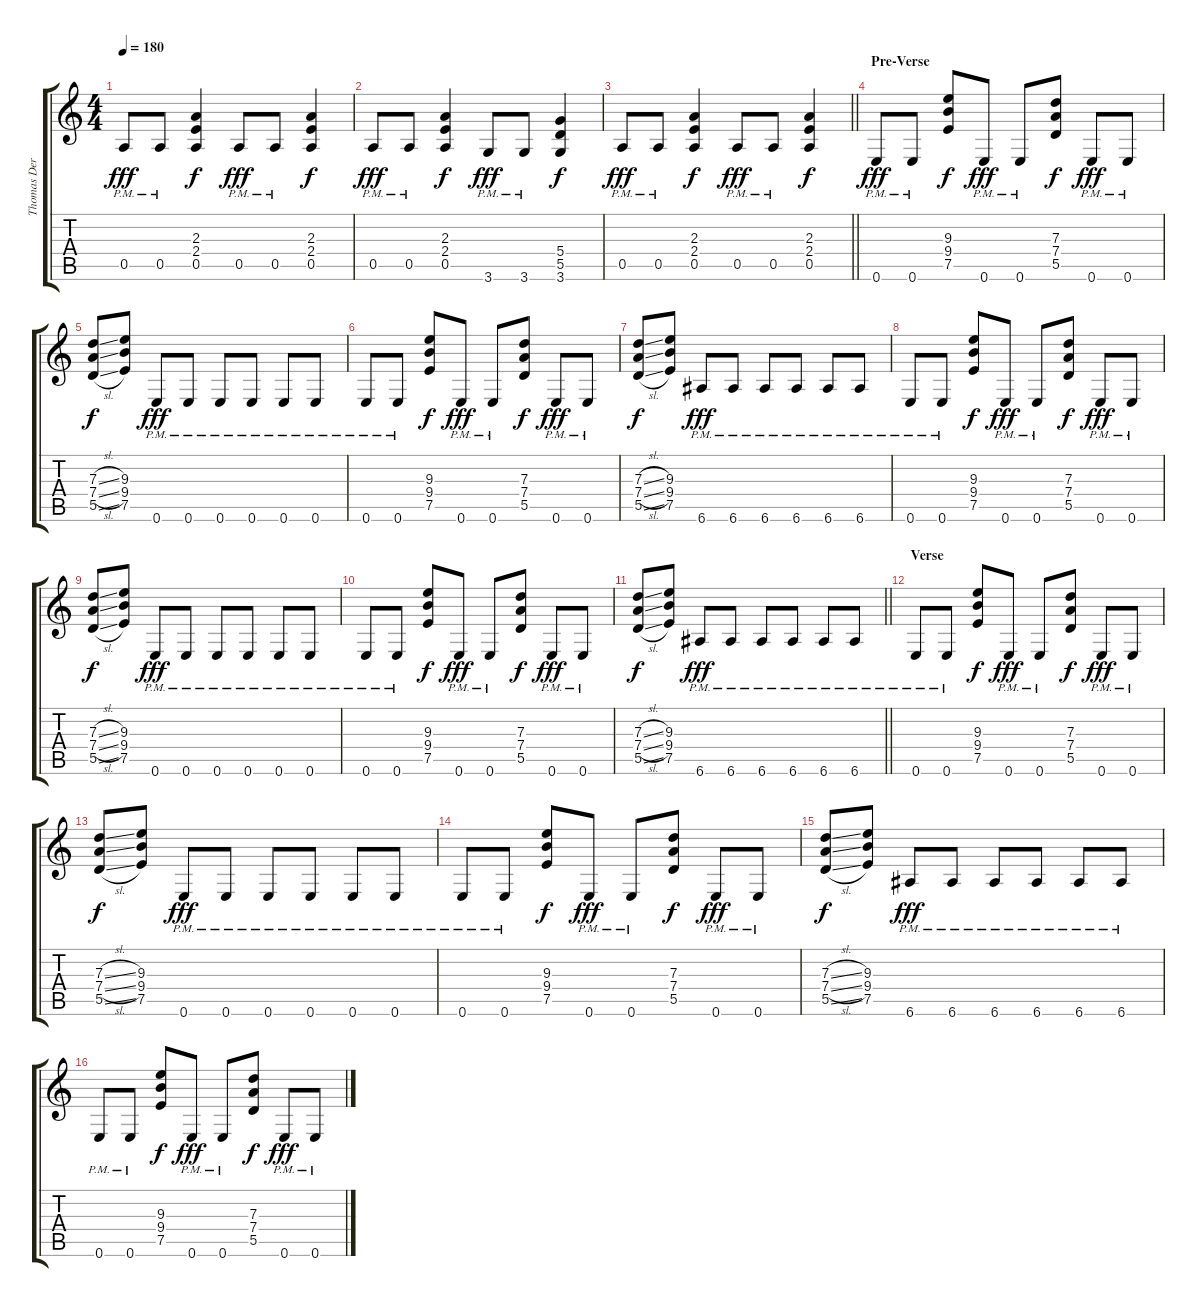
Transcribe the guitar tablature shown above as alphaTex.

\track ("Thomas Der Münzer" "Thomas Der") {instrument distortionguitar}
\staff {score tabs}
\tuning (E4 B3 G3 D3 A2 E2) {hide}
\ts (4 4)
\tempo 180
\clef g2
\ks c
0.5{pm}.8{dy fff} 0.5{pm}.8 (2.3 2.4 0.5).4{dy f} 0.5{pm}.8{dy fff} 0.5{pm}.8 (2.3 2.4 0.5).4{dy f} |
0.5{pm}.8{dy fff} 0.5{pm}.8 (2.3 2.4 0.5).4{dy f} 3.6{pm}.8{dy fff} 3.6{pm}.8 (5.4 5.5 3.6).4{dy f} |
\barLineRight lightlight
0.5{pm}.8{dy fff} 0.5{pm}.8 (2.3 2.4 0.5).4{dy f} 0.5{pm}.8{dy fff} 0.5{pm}.8 (2.3 2.4 0.5).4{dy f} |
\section ("" "Pre-Verse")
0.6{pm}.8{dy fff} 0.6{pm}.8 (9.3 9.4 7.5).8{dy f} 0.6{pm}.8{dy fff} 0.6{pm}.8 (7.3 7.4 5.5).8{dy f} 0.6{pm}.8{dy fff} 0.6{pm}.8 |
(7.3{sl} 7.4{sl} 5.5{sl}).8{dy f} (9.3 9.4 7.5).8 0.6{pm}.8{dy fff} 0.6{pm}.8 0.6{pm}.8 0.6{pm}.8 0.6{pm}.8 0.6{pm}.8 |
0.6{pm}.8 0.6{pm}.8 (9.3 9.4 7.5).8{dy f} 0.6{pm}.8{dy fff} 0.6{pm}.8 (7.3 7.4 5.5).8{dy f} 0.6{pm}.8{dy fff} 0.6{pm}.8 |
(7.3{sl} 7.4{sl} 5.5{sl}).8{dy f} (9.3 9.4 7.5).8 6.6{pm}.8{dy fff} 6.6{pm}.8 6.6{pm}.8 6.6{pm}.8 6.6{pm}.8 6.6{pm}.8 |
0.6{pm}.8 0.6{pm}.8 (9.3 9.4 7.5).8{dy f} 0.6{pm}.8{dy fff} 0.6{pm}.8 (7.3 7.4 5.5).8{dy f} 0.6{pm}.8{dy fff} 0.6{pm}.8 |
(7.3{sl} 7.4{sl} 5.5{sl}).8{dy f} (9.3 9.4 7.5).8 0.6{pm}.8{dy fff} 0.6{pm}.8 0.6{pm}.8 0.6{pm}.8 0.6{pm}.8 0.6{pm}.8 |
0.6{pm}.8 0.6{pm}.8 (9.3 9.4 7.5).8{dy f} 0.6{pm}.8{dy fff} 0.6{pm}.8 (7.3 7.4 5.5).8{dy f} 0.6{pm}.8{dy fff} 0.6{pm}.8 |
\barLineRight lightlight
(7.3{sl} 7.4{sl} 5.5{sl}).8{dy f} (9.3 9.4 7.5).8 6.6{pm}.8{dy fff} 6.6{pm}.8 6.6{pm}.8 6.6{pm}.8 6.6{pm}.8 6.6{pm}.8 |
\section ("" "Verse")
0.6{pm}.8 0.6{pm}.8 (9.3 9.4 7.5).8{dy f} 0.6{pm}.8{dy fff} 0.6{pm}.8 (7.3 7.4 5.5).8{dy f} 0.6{pm}.8{dy fff} 0.6{pm}.8 |
(7.3{sl} 7.4{sl} 5.5{sl}).8{dy f} (9.3 9.4 7.5).8 0.6{pm}.8{dy fff} 0.6{pm}.8 0.6{pm}.8 0.6{pm}.8 0.6{pm}.8 0.6{pm}.8 |
0.6{pm}.8 0.6{pm}.8 (9.3 9.4 7.5).8{dy f} 0.6{pm}.8{dy fff} 0.6{pm}.8 (7.3 7.4 5.5).8{dy f} 0.6{pm}.8{dy fff} 0.6{pm}.8 |
(7.3{sl} 7.4{sl} 5.5{sl}).8{dy f} (9.3 9.4 7.5).8 6.6{pm}.8{dy fff} 6.6{pm}.8 6.6{pm}.8 6.6{pm}.8 6.6{pm}.8 6.6{pm}.8 |
0.6{pm}.8 0.6{pm}.8 (9.3 9.4 7.5).8{dy f} 0.6{pm}.8{dy fff} 0.6{pm}.8 (7.3 7.4 5.5).8{dy f} 0.6{pm}.8{dy fff} 0.6{pm}.8
